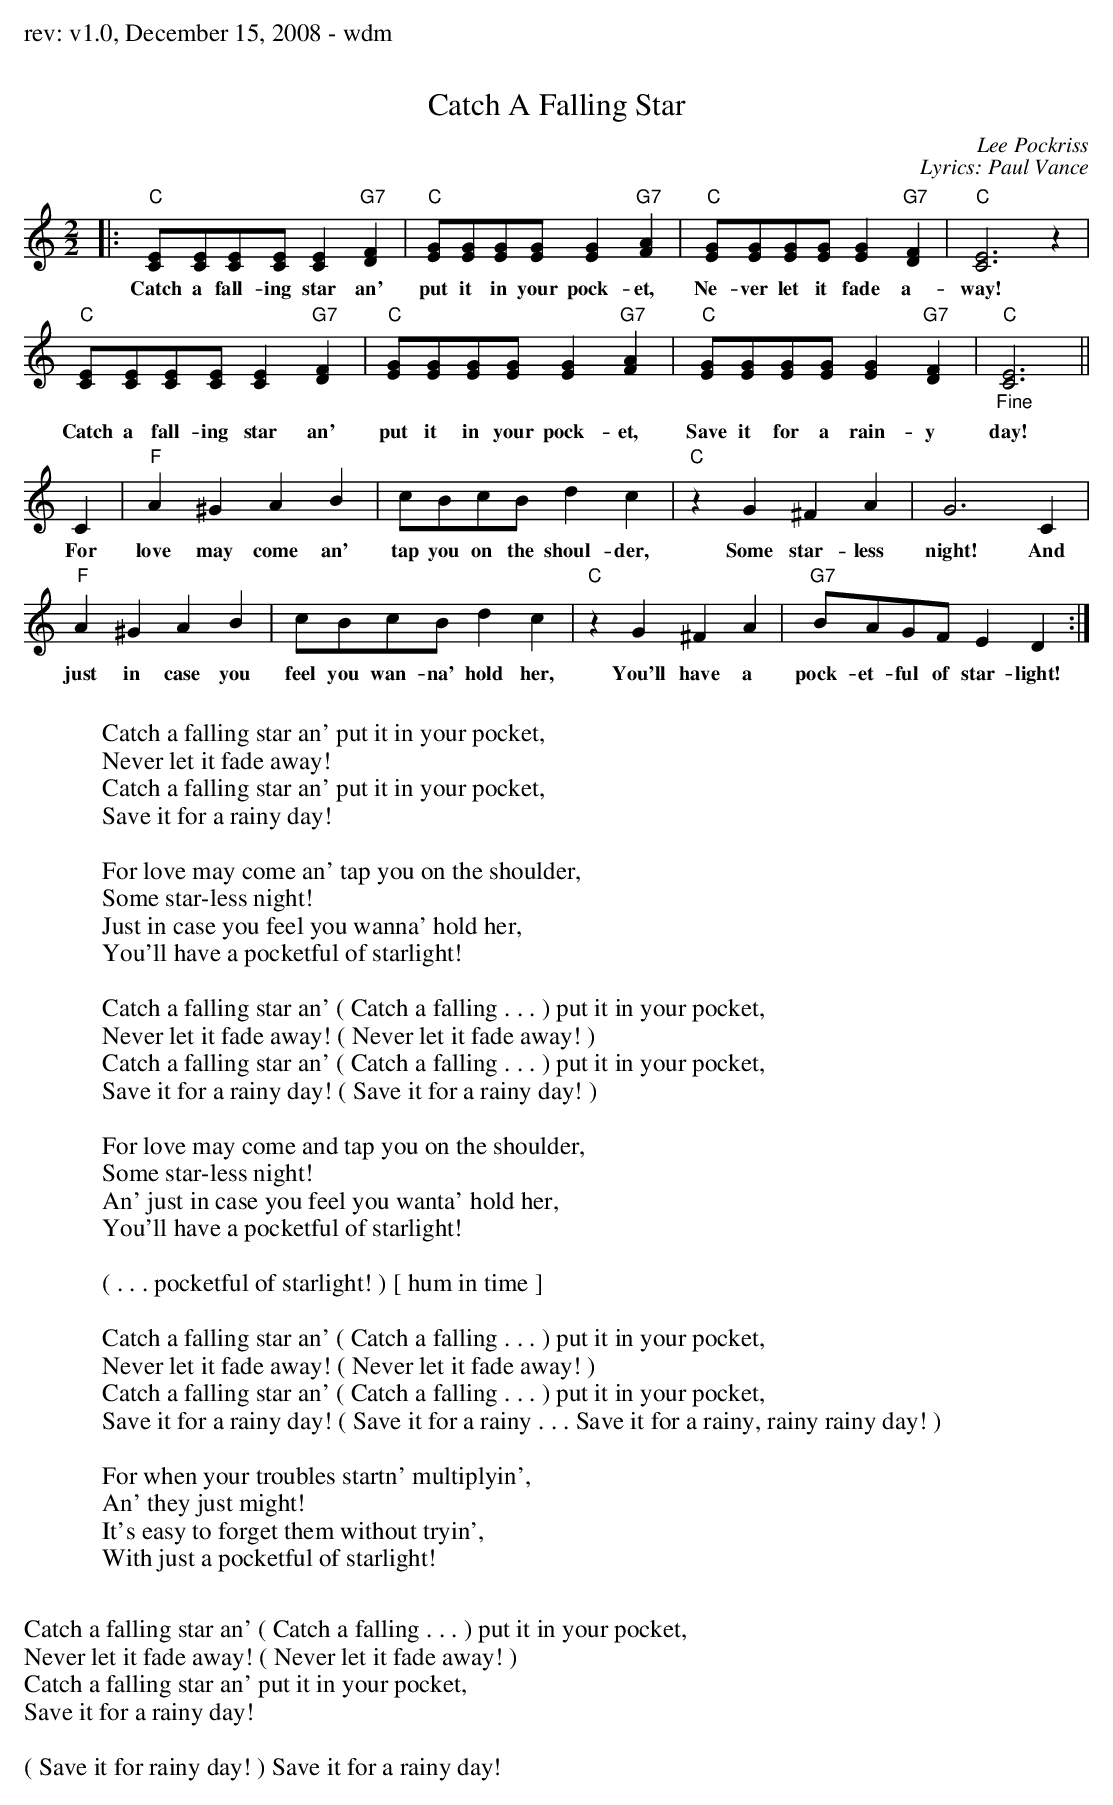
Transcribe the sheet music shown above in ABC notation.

X:1
T: Catch A Falling Star
C: Lee Pockriss
C: Lyrics: Paul Vance
M: 2/2
L: 1/16
K: Cmaj
|: "C"[CE]2[CE]2[CE]2[CE]2 [CE]4 "G7"[DF]4 | "C"[EG]2[EG]2[EG]2[EG]2 [EG]4 "G7"[FA]4 | "C"[EG]2[EG]2[EG]2[EG]2 [EG]4 "G7"[DF]4 | "C"[CE]12 z4 |
w:Catch a fall-ing star an' put it in your pock-et, Ne-ver let it fade a-way!
"C"[CE]2[CE]2[CE]2[CE]2 [CE]4 "G7"[DF]4 | "C"[EG]2[EG]2[EG]2[EG]2 [EG]4 "G7"[FA]4 | "C"[EG]2[EG]2[EG]2[EG]2 [EG]4 "G7"[DF]4 | "_Fine""C"[CE]12 ||
w:Catch a fall-ing star an' put it in your pock-et, Save it for a rain-y day!
 C4 | "F"A4 ^G4 A4 B4 | c2B2c2B2 d4 c4 | "C"z4 G4 ^F4 A4 | G12 C4 |
w:For love may come an' tap you on the shoul-der, Some star-less night! And
"F"A4 ^G4 A4 B4 | c2B2c2B2 d4 c4 | "C"z4 G4 ^F4 A4 | "G7" B2A2G2F2 E4 D4 :|
w:just in case you feel you wan-na' hold her, You'll have a pock-et-ful of star-light!
W:
W:Catch a falling star an' put it in your pocket,
W:Never let it fade away!
W:Catch a falling star an' put it in your pocket,
W:Save it for a rainy day!
W:
W:For love may come an' tap you on the shoulder,
W:Some star-less night!
W:Just in case you feel you wanna' hold her,
W:You'll have a pocketful of starlight!
W:
W:Catch a falling star an' ( Catch a falling . . . ) put it in your pocket,
W:Never let it fade away! ( Never let it fade away! )
W:Catch a falling star an' ( Catch a falling . . . ) put it in your pocket,
W:Save it for a rainy day! ( Save it for a rainy day! )
W:
W:For love may come and tap you on the shoulder,
W:Some star-less night!
W:An' just in case you feel you wanta' hold her,
W:You'll have a pocketful of starlight!
W:
W:( . . . pocketful of starlight! ) [ hum in time ]
W:
W:Catch a falling star an' ( Catch a falling . . . ) put it in your pocket,
W:Never let it fade away! ( Never let it fade away! )
W:Catch a falling star an' ( Catch a falling . . . ) put it in your pocket,
W:Save it for a rainy day! ( Save it for a rainy . . . Save it for a rainy, rainy rainy day! )
W:
W:For when your troubles startn' multiplyin',
W:An' they just might!
W:It's easy to forget them without tryin',
W:With just a pocketful of starlight!
W:
W:Catch a falling star an' ( Catch a falling . . . ) put it in your pocket,
W:Never let it fade away! ( Never let it fade away! )
W:Catch a falling star an' put it in your pocket,
W:Save it for a rainy day!
W:
W:( Save it for rainy day! ) Save it for a rainy day!
